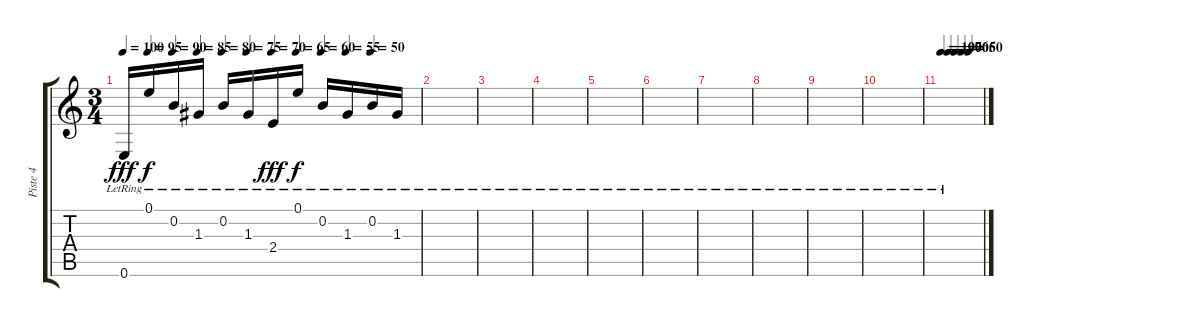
\track ("Piste 4" "Piste 4") {instrument acousticguitarnylon}
\staff {score tabs}
\tuning (E4 B3 G3 D3 A2 E2) {hide}
\ts (3 4)
\tempo 100
\tempo (95 0.08333333333333333)
\tempo (90 0.16666666666666666)
\tempo (85 0.25)
\tempo (80 0.3333333333333333)
\tempo (75 0.4166666666666667)
\tempo (70 0.5)
\tempo (65 0.5833333333333334)
\tempo (60 0.6666666666666666)
\tempo (55 0.75)
\tempo (50 0.8333333333333334)
\clef g2
\ks c
0.6{lr}.16{dy fff} 0.1{lr}.16{dy f} 0.2{lr}.16 1.3{lr}.16 0.2{lr}.16 1.3{lr}.16 2.4{lr}.16{dy fff} 0.1{lr}.16{dy f} 0.2{lr}.16 1.3{lr}.16 0.2{lr}.16 1.3{lr}.16 |
|
|
|
|
|
|
|
|
|
\tempo 100
\tempo (90 0.16666666666666666)
\tempo (70 0.3333333333333333)
\tempo (65 0.5)
\tempo (60 0.6666666666666666)
